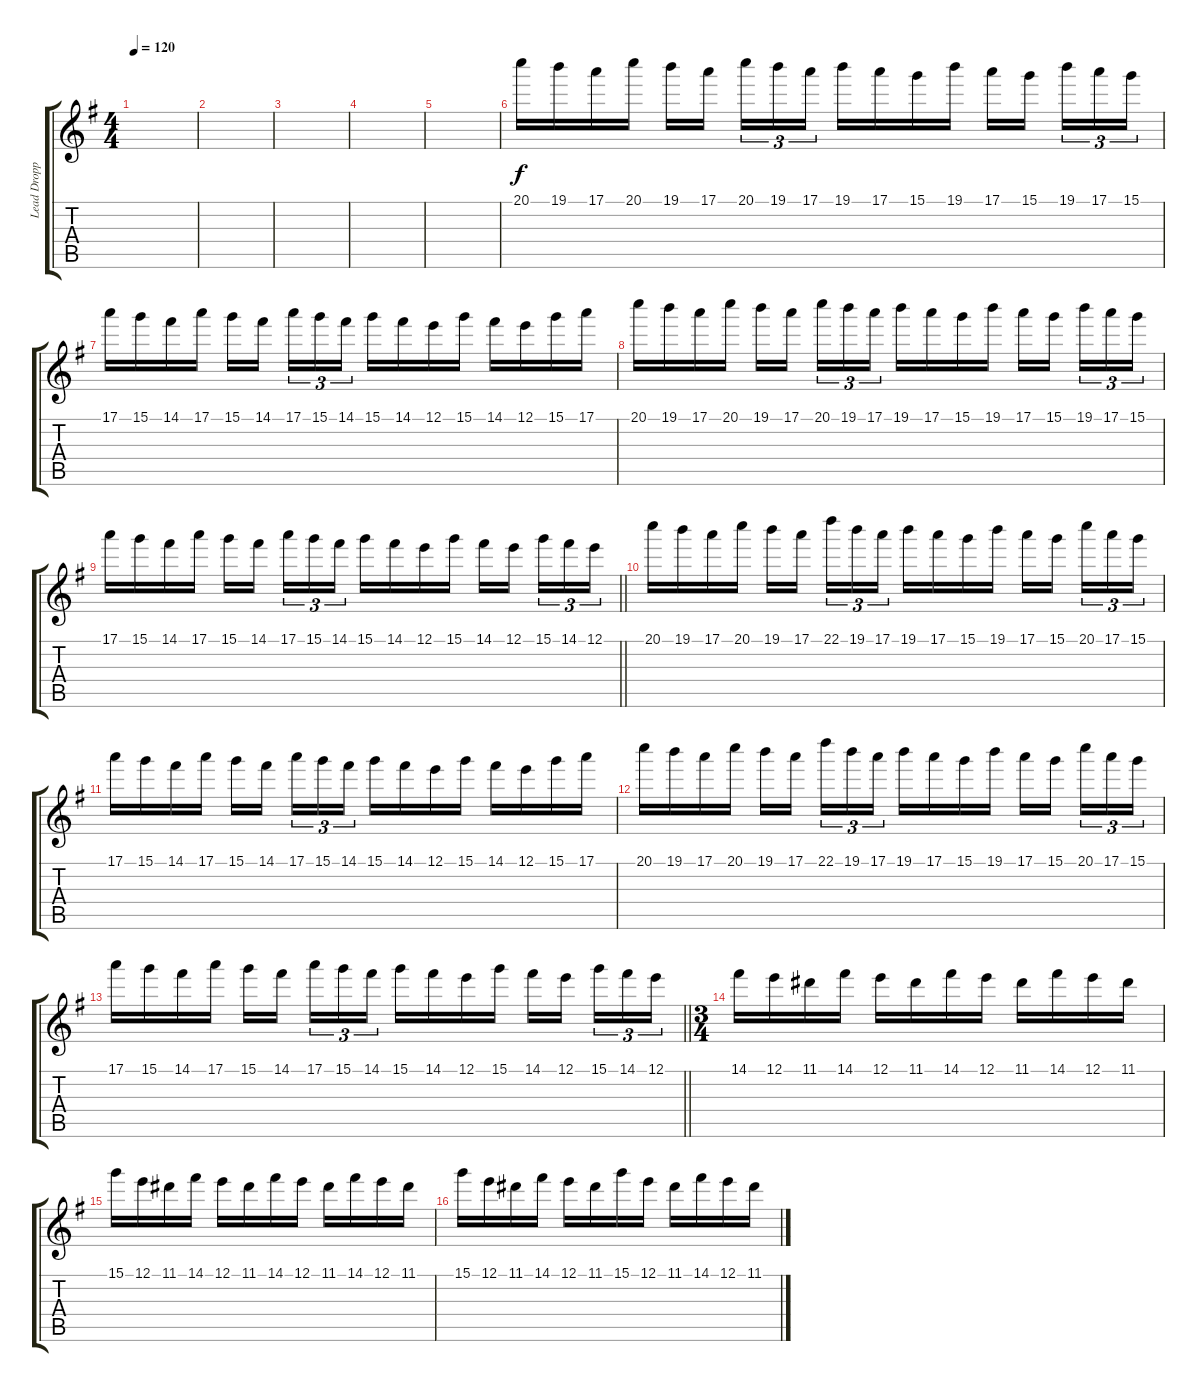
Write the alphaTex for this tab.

\track ("Lead Dropped D " "Lead Dropp") {instrument distortionguitar}
\staff {score tabs}
\tuning (E4 B3 G3 D3 A2 D2) {hide}
\ts (4 4)
\tempo 120
\clef g2
\ks eminor
|
|
|
|
|
20.1.16 19.1.16 17.1.16 20.1.16 19.1.16 17.1.16{beam splitsecondary} 20.1.16{tu (3 2)} 19.1.16{tu (3 2)} 17.1.16{tu (3 2)} 19.1.16 17.1.16 15.1.16 19.1.16 17.1.16 15.1.16{beam splitsecondary} 19.1.16{tu (3 2)} 17.1.16{tu (3 2)} 15.1.16{tu (3 2)} |
17.1.16 15.1.16 14.1.16 17.1.16 15.1.16 14.1.16{beam splitsecondary} 17.1.16{tu (3 2)} 15.1.16{tu (3 2)} 14.1.16{tu (3 2)} 15.1.16 14.1.16 12.1.16 15.1.16 14.1.16 12.1.16 15.1.16 17.1.16 |
20.1.16 19.1.16 17.1.16 20.1.16 19.1.16 17.1.16{beam splitsecondary} 20.1.16{tu (3 2)} 19.1.16{tu (3 2)} 17.1.16{tu (3 2)} 19.1.16 17.1.16 15.1.16 19.1.16 17.1.16 15.1.16{beam splitsecondary} 19.1.16{tu (3 2)} 17.1.16{tu (3 2)} 15.1.16{tu (3 2)} |
\barLineRight lightlight
17.1.16 15.1.16 14.1.16 17.1.16 15.1.16 14.1.16{beam splitsecondary} 17.1.16{tu (3 2)} 15.1.16{tu (3 2)} 14.1.16{tu (3 2)} 15.1.16 14.1.16 12.1.16 15.1.16 14.1.16 12.1.16{beam splitsecondary} 15.1.16{tu (3 2)} 14.1.16{tu (3 2)} 12.1.16{tu (3 2)} |
20.1.16 19.1.16 17.1.16 20.1.16 19.1.16 17.1.16{beam splitsecondary} 22.1.16{tu (3 2)} 19.1.16{tu (3 2)} 17.1.16{tu (3 2)} 19.1.16 17.1.16 15.1.16 19.1.16 17.1.16 15.1.16{beam splitsecondary} 20.1.16{tu (3 2)} 17.1.16{tu (3 2)} 15.1.16{tu (3 2)} |
17.1.16 15.1.16 14.1.16 17.1.16 15.1.16 14.1.16{beam splitsecondary} 17.1.16{tu (3 2)} 15.1.16{tu (3 2)} 14.1.16{tu (3 2)} 15.1.16 14.1.16 12.1.16 15.1.16 14.1.16 12.1.16 15.1.16 17.1.16 |
20.1.16 19.1.16 17.1.16 20.1.16 19.1.16 17.1.16{beam splitsecondary} 22.1.16{tu (3 2)} 19.1.16{tu (3 2)} 17.1.16{tu (3 2)} 19.1.16 17.1.16 15.1.16 19.1.16 17.1.16 15.1.16{beam splitsecondary} 20.1.16{tu (3 2)} 17.1.16{tu (3 2)} 15.1.16{tu (3 2)} |
\barLineRight lightlight
17.1.16 15.1.16 14.1.16 17.1.16 15.1.16 14.1.16{beam splitsecondary} 17.1.16{tu (3 2)} 15.1.16{tu (3 2)} 14.1.16{tu (3 2)} 15.1.16 14.1.16 12.1.16 15.1.16 14.1.16 12.1.16{beam splitsecondary} 15.1.16{tu (3 2)} 14.1.16{tu (3 2)} 12.1.16{tu (3 2)} |
\ts (3 4)
14.1.16 12.1.16 11.1.16 14.1.16 12.1.16 11.1.16 14.1.16 12.1.16 11.1.16 14.1.16 12.1.16 11.1.16 |
15.1.16 12.1.16 11.1.16 14.1.16 12.1.16 11.1.16 14.1.16 12.1.16 11.1.16 14.1.16 12.1.16 11.1.16 |
15.1.16 12.1.16 11.1.16 14.1.16 12.1.16 11.1.16 15.1.16 12.1.16 11.1.16 14.1.16 12.1.16 11.1.16
